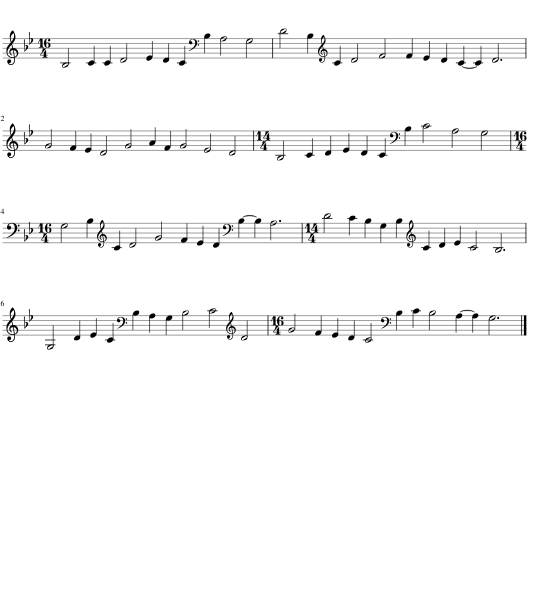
X:1
L:1/8
M:16/4
I:linebreak $
K:Bb
V:1 treble
V:1
 B,4 C2 C2 D4 E2 D2 C2[K:bass] B,2 A,4 G,4 | D4 B,2[K:treble] C2 D4 F4 F2 E2 D2 C2- C2 D6 |$ G4 F2 E2 D4 G4 A2 F2 G4 E4 D4 |[M:14/4] B,4 C2 D2 E2 D2 C2[K:bass] B,2 C4 A,4 G,4 |$[M:16/4] G,4 B,2[K:treble] C2 D4 G4 F2 E2 D2[K:bass] B,2- B,2 A,6 | %5
[M:14/4] D4 C2 B,2 G,2 B,2[K:treble] C2 D2 E2 C4 B,6 |$ G,4 D2 E2 C2[K:bass] B,2 A,2 G,2 B,4 C4[K:treble] D4 |[M:16/4] G4 F2 E2 D2 C4[K:bass] B,2 C2 B,4 A,2- A,2 G,6 |] %8
